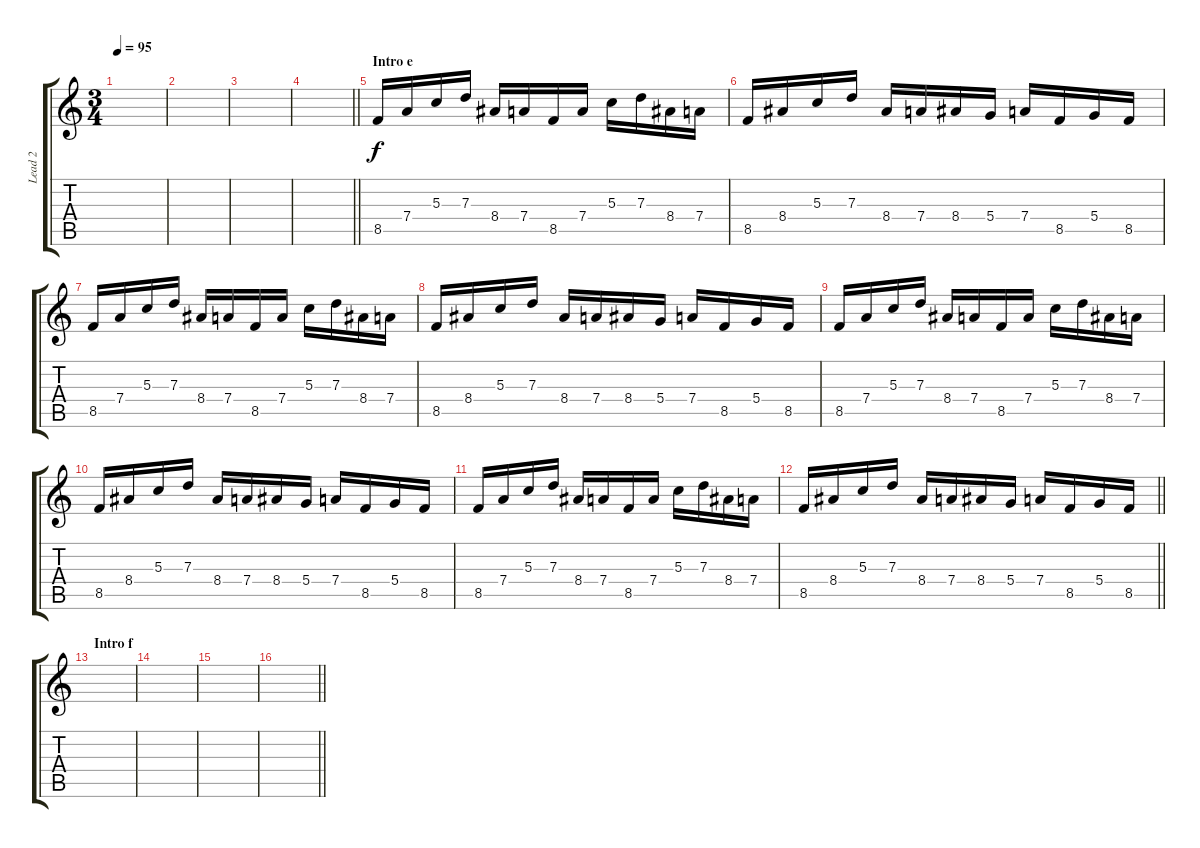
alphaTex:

\track ("Lead 2" "Lead 2") {instrument distortionguitar}
\staff {score tabs}
\tuning (E4 B3 G3 D3 A2 D2) {hide}
\ts (3 4)
\tempo 95
\clef g2
\ks c
|
|
|
\barLineRight lightlight
|
\section ("" "Intro e")
8.5.16 7.4.16 5.3.16 7.3.16 8.4.16 7.4.16 8.5.16 7.4.16 5.3.16 7.3.16 8.4.16 7.4.16 |
8.5.16 8.4.16 5.3.16 7.3.16 8.4.16 7.4.16 8.4.16 5.4.16 7.4.16 8.5.16 5.4.16 8.5.16 |
8.5.16 7.4.16 5.3.16 7.3.16 8.4.16 7.4.16 8.5.16 7.4.16 5.3.16 7.3.16 8.4.16 7.4.16 |
8.5.16 8.4.16 5.3.16 7.3.16 8.4.16 7.4.16 8.4.16 5.4.16 7.4.16 8.5.16 5.4.16 8.5.16 |
8.5.16 7.4.16 5.3.16 7.3.16 8.4.16 7.4.16 8.5.16 7.4.16 5.3.16 7.3.16 8.4.16 7.4.16 |
8.5.16 8.4.16 5.3.16 7.3.16 8.4.16 7.4.16 8.4.16 5.4.16 7.4.16 8.5.16 5.4.16 8.5.16 |
8.5.16 7.4.16 5.3.16 7.3.16 8.4.16 7.4.16 8.5.16 7.4.16 5.3.16 7.3.16 8.4.16 7.4.16 |
\barLineRight lightlight
8.5.16 8.4.16 5.3.16 7.3.16 8.4.16 7.4.16 8.4.16 5.4.16 7.4.16 8.5.16 5.4.16 8.5.16 |
\section ("" "Intro f")
|
|
|
\barLineRight lightlight
